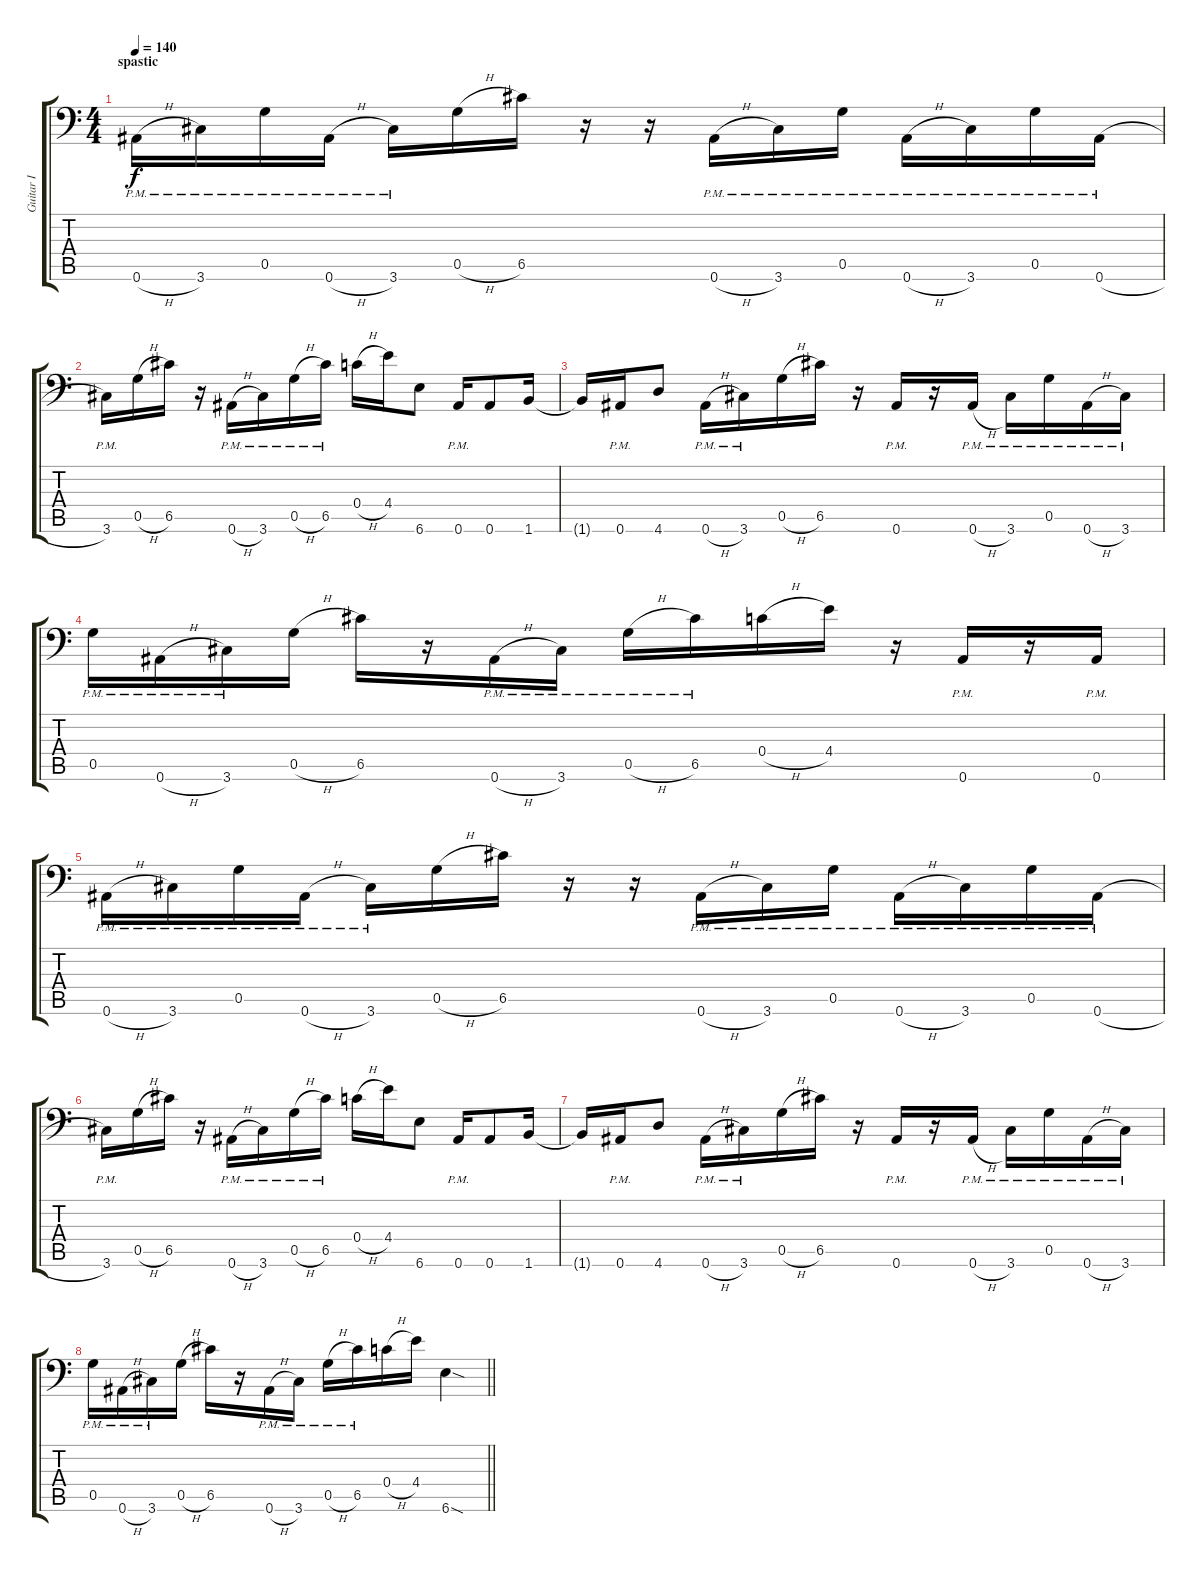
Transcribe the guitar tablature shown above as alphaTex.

\track ("Guitar I" "Guitar I") {instrument distortionguitar}
\staff {score tabs}
\tuning (D4 A3 F3 C3 G2 Bb1) {hide}
\ts (4 4)
\section ("" "spastic")
\tempo 140
\clef f4
\ks c
0.6{h pm}.16{dy f} 3.6{pm}.16 0.5{pm}.16 0.6{h pm}.16 3.6{pm}.16 0.5{h}.16 6.5.16 r.16 r.16 0.6{h pm}.16 3.6{pm}.16 0.5{pm}.16 0.6{h pm}.16 3.6{pm}.16 0.5{pm}.16 0.6{h pm}.16 |
3.6{pm}.16 0.5{h}.16 6.5.16 r.16 0.6{h pm}.16 3.6{pm}.16 0.5{h pm}.16 6.5{pm}.16 0.4{h}.16 4.4.16 6.6.8 0.6{pm}.16 0.6.8 1.6.16 |
1.6{t}.16 0.6{pm}.16 4.6.8 0.6{h pm}.16 3.6{pm}.16 0.5{h}.16 6.5.16 r.16 0.6{pm}.16 r.16 0.6{h pm}.16 3.6{pm}.16 0.5{pm}.16 0.6{h pm}.16 3.6{pm}.16 |
0.5{pm}.16 0.6{h pm}.16 3.6{pm}.16 0.5{h}.16 6.5.16 r.16 0.6{h pm}.16 3.6{pm}.16 0.5{h pm}.16 6.5{pm}.16 0.4{h}.16 4.4.16 r.16 0.6{pm}.16 r.16 0.6{pm}.16 |
0.6{h pm}.16 3.6{pm}.16 0.5{pm}.16 0.6{h pm}.16 3.6{pm}.16 0.5{h}.16 6.5.16 r.16 r.16 0.6{h pm}.16 3.6{pm}.16 0.5{pm}.16 0.6{h pm}.16 3.6{pm}.16 0.5{pm}.16 0.6{h pm}.16 |
3.6{pm}.16 0.5{h}.16 6.5.16 r.16 0.6{h pm}.16 3.6{pm}.16 0.5{h pm}.16 6.5{pm}.16 0.4{h}.16 4.4.16 6.6.8 0.6{pm}.16 0.6.8 1.6.16 |
1.6{t}.16 0.6{pm}.16 4.6.8 0.6{h pm}.16 3.6{pm}.16 0.5{h}.16 6.5.16 r.16 0.6{pm}.16 r.16 0.6{h pm}.16 3.6{pm}.16 0.5{pm}.16 0.6{h pm}.16 3.6{pm}.16 |
\barLineRight lightlight
0.5{pm}.16 0.6{h pm}.16 3.6{pm}.16 0.5{h}.16 6.5.16 r.16 0.6{h pm}.16 3.6{pm}.16 0.5{h pm}.16 6.5{pm}.16 0.4{h}.16 4.4.16 6.6{sod}.4
